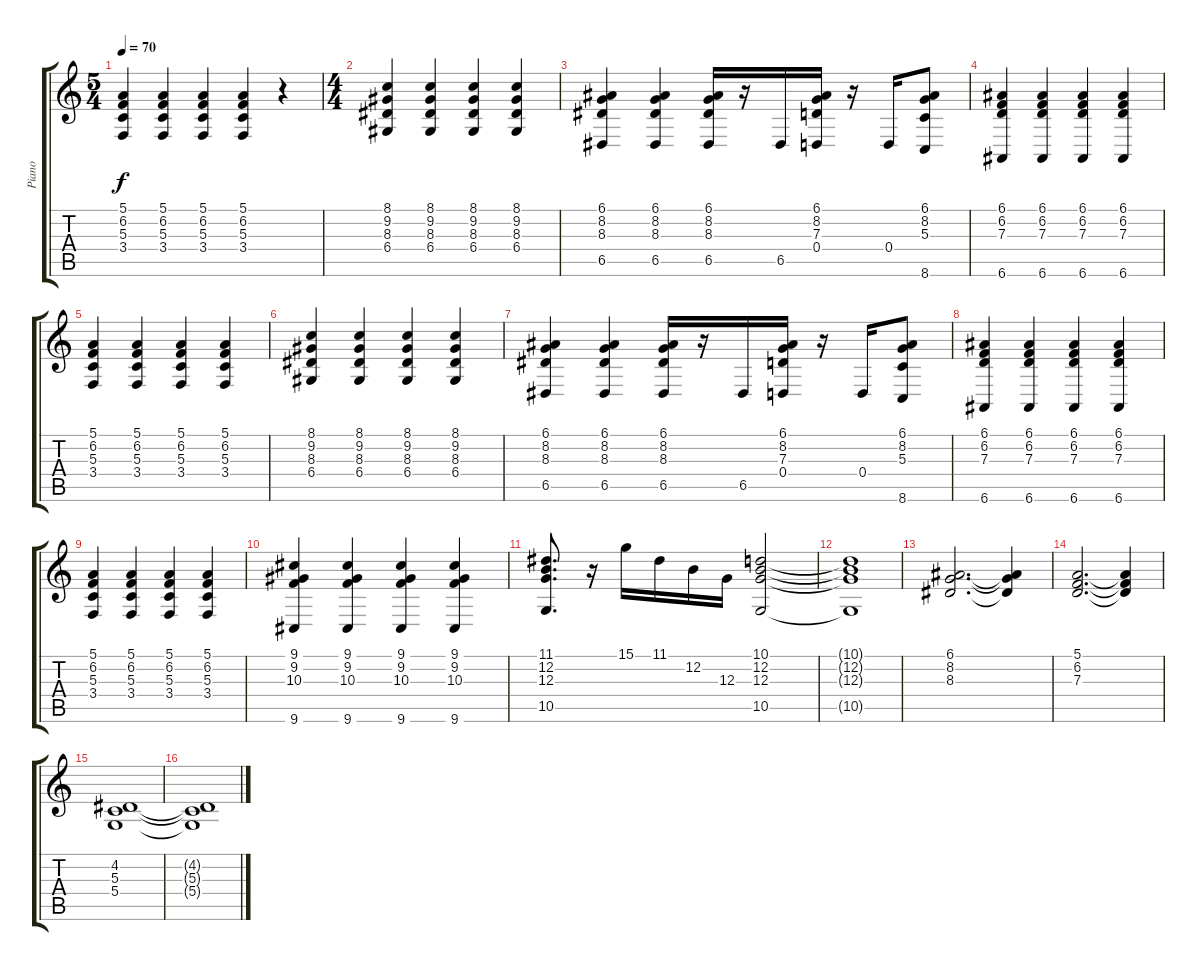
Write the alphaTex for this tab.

\track ("Piano" "Piano") {instrument acousticgrandpiano}
\staff {score tabs}
\tuning (E4 B3 G3 D3 A2 E2) {hide}
\ts (5 4)
\tempo 70
\clef g2
\ks c
(5.1 6.2 5.3 3.4).4{dy f} (5.1 6.2 5.3 3.4).4 (5.1 6.2 5.3 3.4).4 (5.1 6.2 5.3 3.4).4 r.4 |
\ts (4 4)
(8.1 9.2 8.3 6.4).4 (8.1 9.2 8.3 6.4).4 (8.1 9.2 8.3 6.4).4 (8.1 9.2 8.3 6.4).4 |
(6.1 8.2 8.3 6.5).4 (6.1 8.2 8.3 6.5).4 (6.1 8.2 8.3 6.5).16 r.16 6.5.16 (6.1 8.2 7.3 0.4).16 r.16 0.4.16 (6.1 8.2 5.3 8.6).8 |
(6.1 6.2 7.3 6.6).4 (6.1 6.2 7.3 6.6).4 (6.1 6.2 7.3 6.6).4 (6.1 6.2 7.3 6.6).4 |
(5.1 6.2 5.3 3.4).4 (5.1 6.2 5.3 3.4).4 (5.1 6.2 5.3 3.4).4 (5.1 6.2 5.3 3.4).4 |
(8.1 9.2 8.3 6.4).4 (8.1 9.2 8.3 6.4).4 (8.1 9.2 8.3 6.4).4 (8.1 9.2 8.3 6.4).4 |
(6.1 8.2 8.3 6.5).4 (6.1 8.2 8.3 6.5).4 (6.1 8.2 8.3 6.5).16 r.16 6.5.16 (6.1 8.2 7.3 0.4).16 r.16 0.4.16 (6.1 8.2 5.3 8.6).8 |
(6.1 6.2 7.3 6.6).4 (6.1 6.2 7.3 6.6).4 (6.1 6.2 7.3 6.6).4 (6.1 6.2 7.3 6.6).4 |
(5.1 6.2 5.3 3.4).4 (5.1 6.2 5.3 3.4).4 (5.1 6.2 5.3 3.4).4 (5.1 6.2 5.3 3.4).4 |
(9.1 9.2 10.3 9.6).4 (9.1 9.2 10.3 9.6).4 (9.1 9.2 10.3 9.6).4 (9.1 9.2 10.3 9.6).4 |
(11.1 12.2 12.3 10.5).8{d} r.16 15.1.16 11.1.16 12.2.16 12.3.16 (10.1 12.2 12.3 10.5).2 |
(10.1{t} 12.2{t} 12.3{t} 10.5{t}).1 |
(6.1 8.2 8.3).2{d} (6.1{t} 8.2{t} 8.3{t}).4 |
(5.1 6.2 7.3).2{d} (5.1{t} 6.2{t} 7.3{t}).4 |
(4.2 5.3 5.4).1 |
(4.2{t} 5.3{t} 5.4{t}).1
